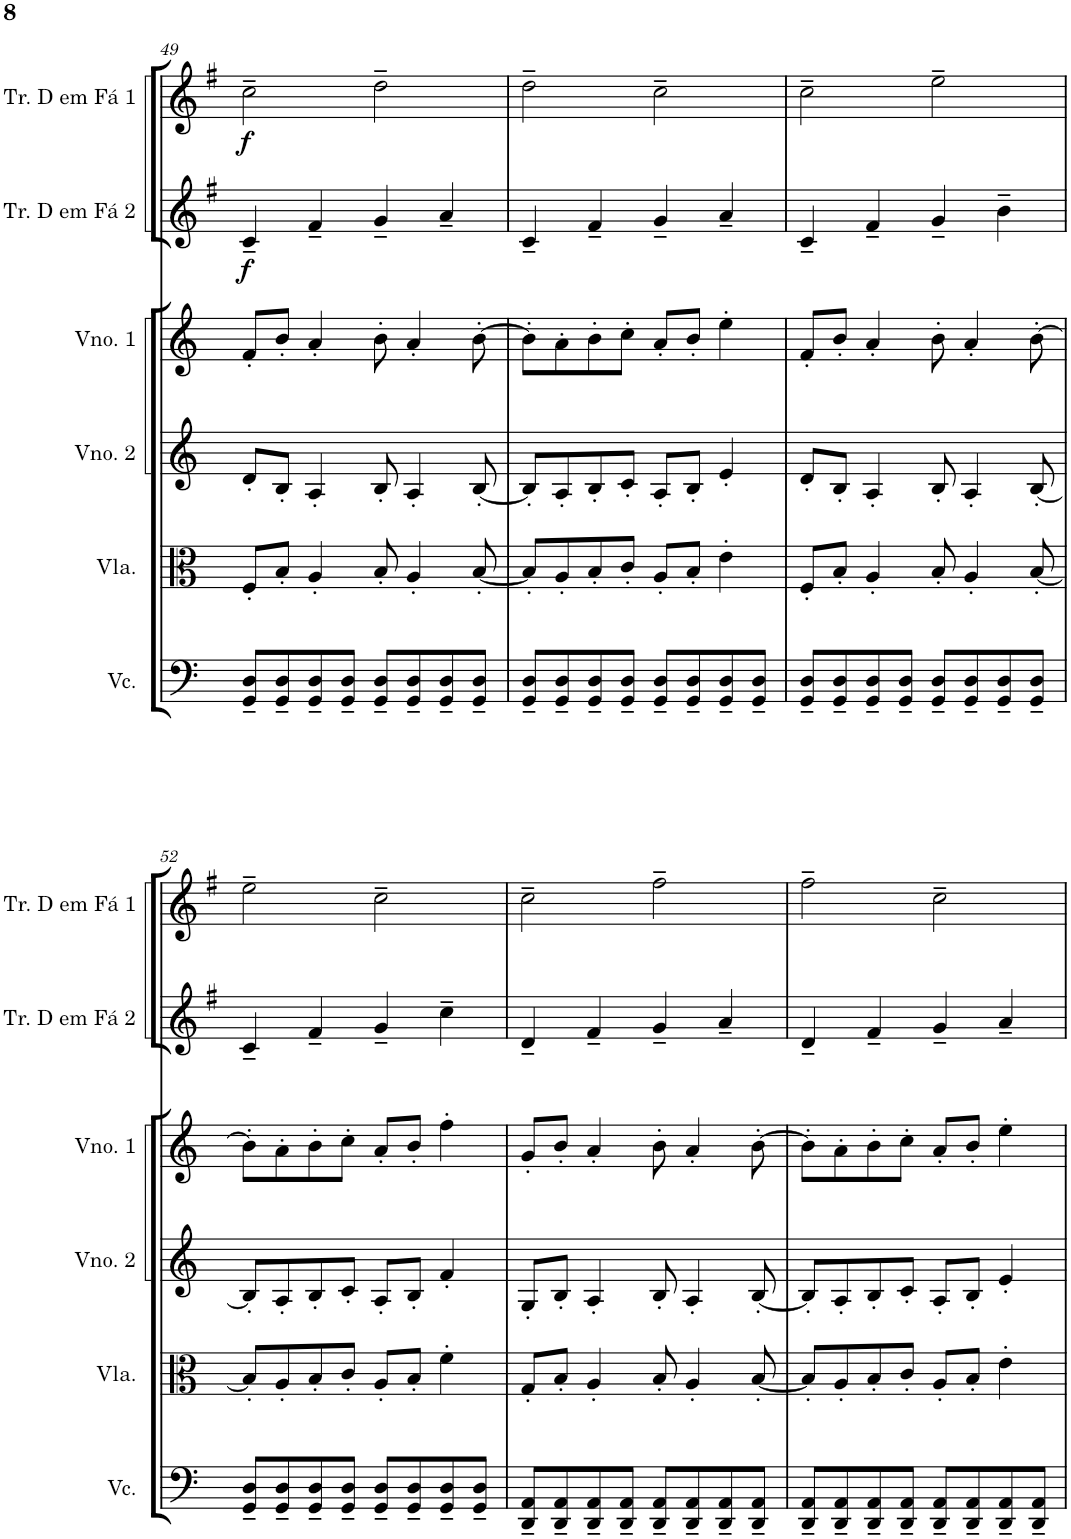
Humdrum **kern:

**kern	**kern	**kern	**kern	**kern	**dynam	**kern	**dynam
*part6	*part5	*part4	*part3	*part2	*part2	*part1	*part1
*staff6	*staff5	*staff4	*staff3	*staff2	*staff2	*staff1	*staff1
*I"Violoncelo	*I"Viola	*I"Violino 2	*I"Violino 1	*I"Trompa em Fá 2	*	*I"Trompa em Fá 1	*
*I'Vc.	*I'Vla.	*I'Vno. 2	*I'Vno. 1	*	*	*	*
!!LO:PB:g=z
*clefF4	*clefC3	*clefG2	*clefG2	*clefG2	*	*clefG2	*
*	*	*	*	*Trd4c7	*	*Trd4c7	*
*k[]	*k[]	*k[]	*k[]	*k[f#]	*	*k[f#]	*
*M4/4	*M4/4	*M4/4	*M4/4	*M4/4	*	*M4/4	*
=49	=49	=49	=49	=49	=49	=49	=49
!	!	!	!	!	!LO:DY:b	!	!LO:DY:b
8GG/~ 8D/~L	8F'/L	8d'/L	8f'/L	4c~/	f	2cc~\	f
8GG/~ 8D/~	8B'/J	8B'/J	8b'/J	.	.	.	.
8GG/~ 8D/~	4A'/	4A'/	4a'/	4f#~/	.	.	.
8GG/~ 8D/~J	.	.	.	.	.	.	.
8GG/~ 8D/~L	8B'/	8B'/	8b'\	4g~/	.	2dd~\	.
8GG/~ 8D/~	4A'/	4A'/	4a'/	.	.	.	.
8GG/~ 8D/~	.	.	.	4a~/	.	.	.
8GG/~ 8D/~J	[8B'/	[8B'/	[8b'\	.	.	.	.
=50	=50	=50	=50	=50	=50	=50	=50
8GG/~ 8D/~L	8B'/L]	8B'/L]	8b'\L]	4c~/	.	2dd~\	.
8GG/~ 8D/~	8A'/	8A'/	8a'\	.	.	.	.
8GG/~ 8D/~	8B'/	8B'/	8b'\	4f#~/	.	.	.
8GG/~ 8D/~J	8c'/J	8c'/J	8cc'\J	.	.	.	.
8GG/~ 8D/~L	8A'/L	8A'/L	8a'/L	4g~/	.	2cc~\	.
8GG/~ 8D/~	8B'/J	8B'/J	8b'/J	.	.	.	.
8GG/~ 8D/~	4e'\	4e'/	4ee'\	4a~/	.	.	.
8GG/~ 8D/~J	.	.	.	.	.	.	.
=51	=51	=51	=51	=51	=51	=51	=51
8GG/~ 8D/~L	8F'/L	8d'/L	8f'/L	4c~/	.	2cc~\	.
8GG/~ 8D/~	8B'/J	8B'/J	8b'/J	.	.	.	.
8GG/~ 8D/~	4A'/	4A'/	4a'/	4f#~/	.	.	.
8GG/~ 8D/~J	.	.	.	.	.	.	.
8GG/~ 8D/~L	8B'/	8B'/	8b'\	4g~/	.	2ee~\	.
8GG/~ 8D/~	4A'/	4A'/	4a'/	.	.	.	.
8GG/~ 8D/~	.	.	.	4b~\	.	.	.
8GG/~ 8D/~J	[8B'/	[8B'/	[8b'\	.	.	.	.
!!LO:LB:g=z
=52	=52	=52	=52	=52	=52	=52	=52
8GG/~ 8D/~L	8B'/L]	8B'/L]	8b'\L]	4c~/	.	2ee~\	.
8GG/~ 8D/~	8A'/	8A'/	8a'\	.	.	.	.
8GG/~ 8D/~	8B'/	8B'/	8b'\	4f#~/	.	.	.
8GG/~ 8D/~J	8c'/J	8c'/J	8cc'\J	.	.	.	.
8GG/~ 8D/~L	8A'/L	8A'/L	8a'/L	4g~/	.	2cc~\	.
8GG/~ 8D/~	8B'/J	8B'/J	8b'/J	.	.	.	.
8GG/~ 8D/~	4f'\	4f'/	4ff'\	4cc~\	.	.	.
8GG/~ 8D/~J	.	.	.	.	.	.	.
=53	=53	=53	=53	=53	=53	=53	=53
8DD/~ 8AA/~L	8G'/L	8G'/L	8g'/L	4d~/	.	2cc~\	.
8DD/~ 8AA/~	8B'/J	8B'/J	8b'/J	.	.	.	.
8DD/~ 8AA/~	4A'/	4A'/	4a'/	4f#~/	.	.	.
8DD/~ 8AA/~J	.	.	.	.	.	.	.
8DD/~ 8AA/~L	8B'/	8B'/	8b'\	4g~/	.	2ff#~\	.
8DD/~ 8AA/~	4A'/	4A'/	4a'/	.	.	.	.
8DD/~ 8AA/~	.	.	.	4a~/	.	.	.
8DD/~ 8AA/~J	[8B'/	[8B'/	[8b'\	.	.	.	.
=54	=54	=54	=54	=54	=54	=54	=54
8DD/~ 8AA/~L	8B'/L]	8B'/L]	8b'\L]	4d~/	.	2ff#~\	.
8DD/~ 8AA/~	8A'/	8A'/	8a'\	.	.	.	.
8DD/~ 8AA/~	8B'/	8B'/	8b'\	4f#~/	.	.	.
8DD/~ 8AA/~J	8c'/J	8c'/J	8cc'\J	.	.	.	.
8DD/~ 8AA/~L	8A'/L	8A'/L	8a'/L	4g~/	.	2cc~\	.
8DD/~ 8AA/~	8B'/J	8B'/J	8b'/J	.	.	.	.
8DD/~ 8AA/~	4e'\	4e'/	4ee'\	4a~/	.	.	.
8DD/~ 8AA/~J	.	.	.	.	.	.	.
=	=	=	=	=	=	=	=
*-	*-	*-	*-	*-	*-	*-	*-
